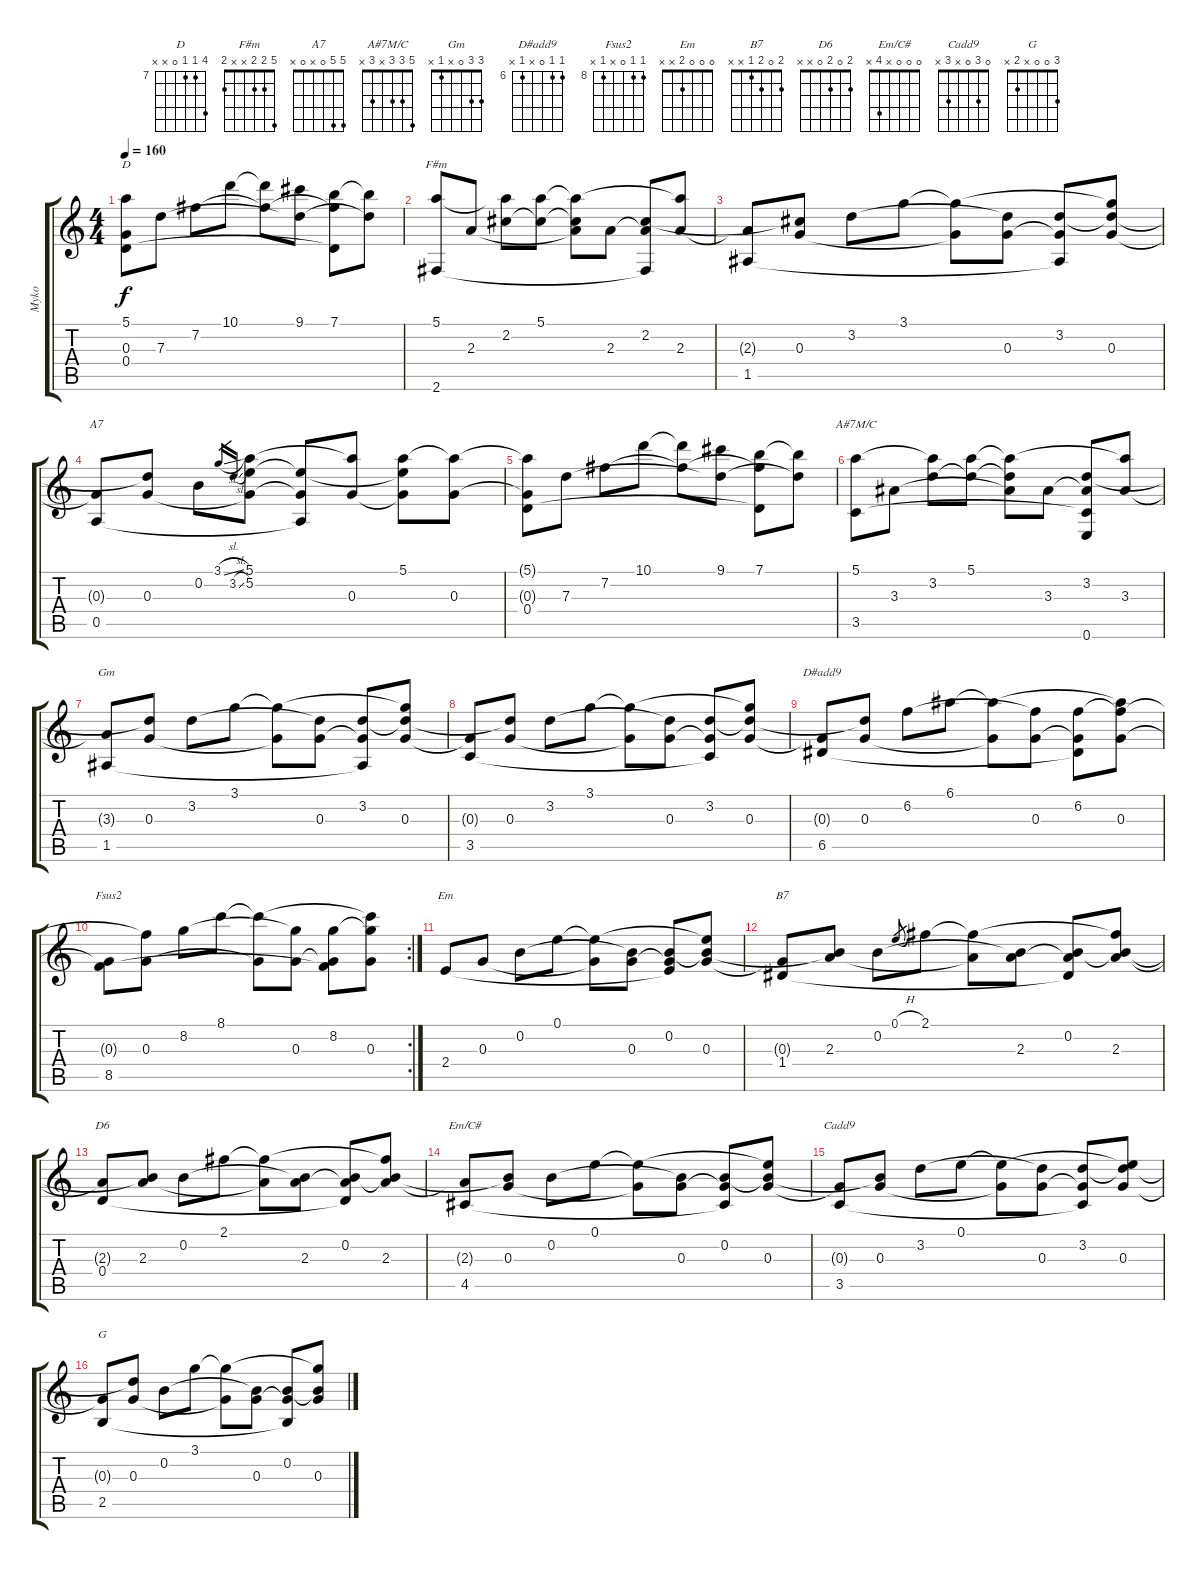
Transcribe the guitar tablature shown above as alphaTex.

\track ("Myko" "Myko") {instrument acousticguitarnylon}
\staff {score tabs}
\tuning (E4 B3 G3 D3 A2 E2) {hide}
\chord ("D" 10 7 7 0 x x) {firstfret 7}
\chord ("F#m" 5 2 2 x x 2)
\chord ("A7" 5 5 0 x 0 x)
\chord ("A#7M/C" 5 3 3 x 3 x)
\chord ("Gm" 3 3 0 x 1 x)
\chord ("D#add9" 6 6 0 x 6 x) {firstfret 6}
\chord ("Fsus2" 8 8 0 x 8 x) {firstfret 8}
\chord ("Em" 0 0 0 2 x x)
\chord ("B7" 2 0 2 1 x x)
\chord ("D6" 2 0 2 0 x x)
\chord ("Em/C#" 0 0 0 x 4 x)
\chord ("Cadd9" 0 3 0 x 3 x)
\chord ("G" 3 0 0 x 2 x)
\ts (4 4)
\tempo 160
\clef g2
\ks c
(5.1{t} 0.3{t} 0.4).8{ch "D" dy f} 7.3.8 7.2.8 10.1.8 (10.1{t} 7.2{t}).8 (9.1 7.3{t}).8 (7.1 7.2{t} 0.4{t}).8 (7.1{t} 7.3{t}).8 |
(5.1 2.6).8{ch "F#m"} 2.3.8 (5.1{t} 2.2).8 (5.1 2.2{t}).8 (5.1{t} 2.2{t} 2.3{t}).8 2.3.8 (2.2 2.3{t} 2.6{t}).8 (5.1{t} 2.3).8 |
(2.3{t} 1.5).8 (2.2{t} 0.3).8 3.2.8 3.1.8 (3.1{t} 0.3{t}).8 (3.2{t} 0.3).8 (3.2 0.3{t} 1.5{t}).8 (3.1{t} 3.2{t} 0.3).8 |
(0.3{t} 0.5).8{ch "A7"} (3.2{t} 0.3).8 0.2.8 3.1{sl}.16{gr} 3.2{sl}.16{gr} (5.1 5.2 0.3{t}).8 (5.2{t} 0.3{t} 0.5{t}).8 (5.1{t} 0.3).8 (5.1 5.2{t} 0.3{t}).8 (5.1{t} 0.3).8 |
(5.1{t} 0.3{t} 0.4).8 7.3.8 7.2.8 10.1.8 (10.1{t} 7.2{t}).8 (9.1 7.3{t}).8 (7.1 7.2{t} 0.4{t}).8 (7.1{t} 7.3{t}).8 |
(5.1 3.5).8{ch "A#7M/C"} 3.3.8 (5.1{t} 3.2).8 (5.1 3.2{t}).8 (5.1{t} 3.2{t} 3.3{t}).8 3.3.8 (3.2 3.3{t} 3.5{t} 0.6).8 (5.1{t} 3.3).8 |
(3.3{t} 1.5).8{ch "Gm"} (3.2{t} 0.3).8 3.2.8 3.1.8 (3.1{t} 0.3{t}).8 (3.2{t} 0.3).8 (3.2 0.3{t} 1.5{t}).8 (3.1{t} 3.2{t} 0.3).8 |
(0.3{t} 3.5).8 (3.2{t} 0.3).8 3.2.8 3.1.8 (3.1{t} 0.3{t}).8 (3.2{t} 0.3).8 (3.2 0.3{t} 3.5{t}).8 (3.1{t} 3.2{t} 0.3).8 |
(0.3{t} 6.5).8{ch "D#add9"} (3.2{t} 0.3).8 6.2.8 6.1.8 (6.1{t} 0.3{t}).8 (6.2{t} 0.3).8 (6.2 0.3{t} 6.5{t}).8 (6.1{t} 6.2{t} 0.3).8 |
\rc 2
(0.3{t} 8.5).8{ch "Fsus2"} (6.2{t} 0.3).8 8.2.8 8.1.8 (8.1{t} 0.3{t}).8 (8.2{t} 0.3).8 (8.2 0.3{t} 8.5{t}).8 (8.1{t} 8.2{t} 0.3).8 |
2.4.8{ch "Em"} 0.3.8 0.2.8 0.1.8 (0.1{t} 0.3{t}).8 (0.2{t} 0.3).8 (0.2 0.3{t} 2.4{t}).8 (0.1{t} 0.2{t} 0.3).8 |
(0.3{t} 1.4).8{ch "B7"} (0.2{t} 2.3).8 0.2.8 0.1{h}.8{gr} 2.1.8 (2.1{t} 2.3{t}).8 (0.2{t} 2.3).8 (0.2 2.3{t} 1.4{t}).8 (2.1{t} 0.2{t} 2.3).8 |
(2.3{t} 0.4).8{ch "D6"} (0.2{t} 2.3).8 0.2.8 2.1.8 (2.1{t} 2.3{t}).8 (0.2{t} 2.3).8 (0.2 2.3{t} 0.4{t}).8 (2.1{t} 0.2{t} 2.3).8 |
(2.3{t} 4.5).8{ch "Em/C#"} (0.2{t} 0.3).8 0.2.8 0.1.8 (0.1{t} 0.3{t}).8 (0.2{t} 0.3).8 (0.2 0.3{t} 4.5{t}).8 (0.1{t} 0.2{t} 0.3).8 |
(0.3{t} 3.5).8{ch "Cadd9"} (0.2{t} 0.3).8 3.2.8 0.1.8 (0.1{t} 0.3{t}).8 (3.2{t} 0.3).8 (3.2 0.3{t} 3.5{t}).8 (0.1{t} 3.2{t} 0.3).8 |
(0.3{t} 2.5).8{ch "G"} (3.2{t} 0.3).8 0.2.8 3.1.8 (3.1{t} 0.3{t}).8 (0.2{t} 0.3).8 (0.2 0.3{t} 2.5{t}).8 (3.1{t} 0.2{t} 0.3).8
